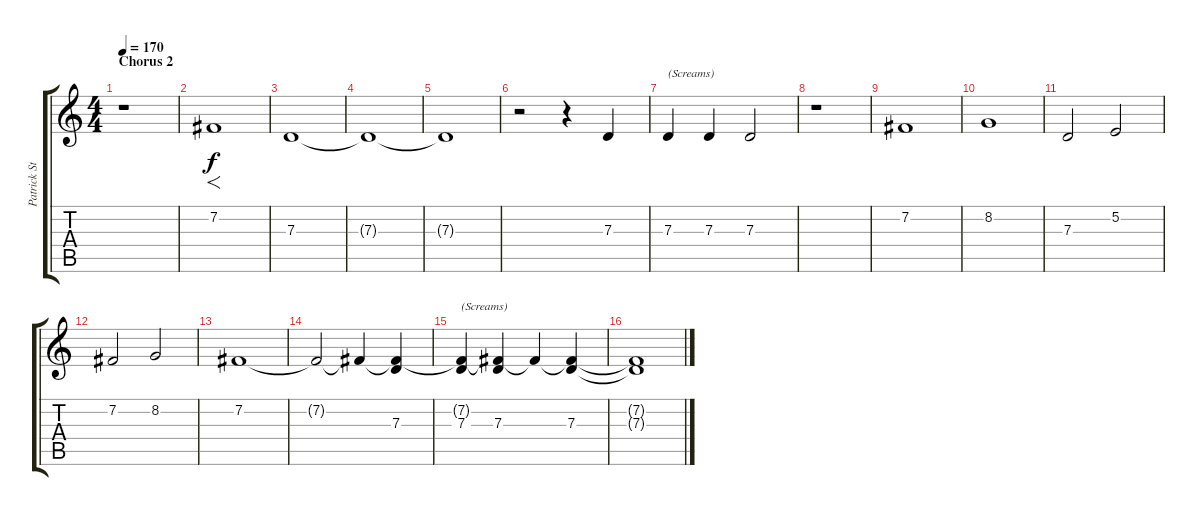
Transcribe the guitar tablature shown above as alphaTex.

\track ("Patrick Stump (Backing Vocals)" "Patrick St") {instrument bassoon}
\staff {score tabs}
\tuning (E4 B3 G3 D3 A2 E2) {hide}
\ts (4 4)
\section ("" "Chorus 2")
\tempo 170
\clef g2
\ks c
r.1{dy f} |
7.2.1{f} |
7.3.1 |
7.3{t}.1 |
7.3{t}.1 |
r.2 r.4 7.3.4 |
7.3.4{txt "(Screams)"} 7.3.4 7.3.2 |
r.1 |
7.2.1 |
8.2.1 |
7.3.2 5.2.2 |
7.2.2 8.2.2 |
7.2.1 |
7.2{t}.2 7.2{t}.4 (7.2{t} 7.3).4 |
(7.2{t} 7.3).4{txt "(Screams)"} (7.2{t} 7.3).4 7.2{t}.4 (7.2{t} 7.3).4 |
(7.2{t} 7.3{t}).1
